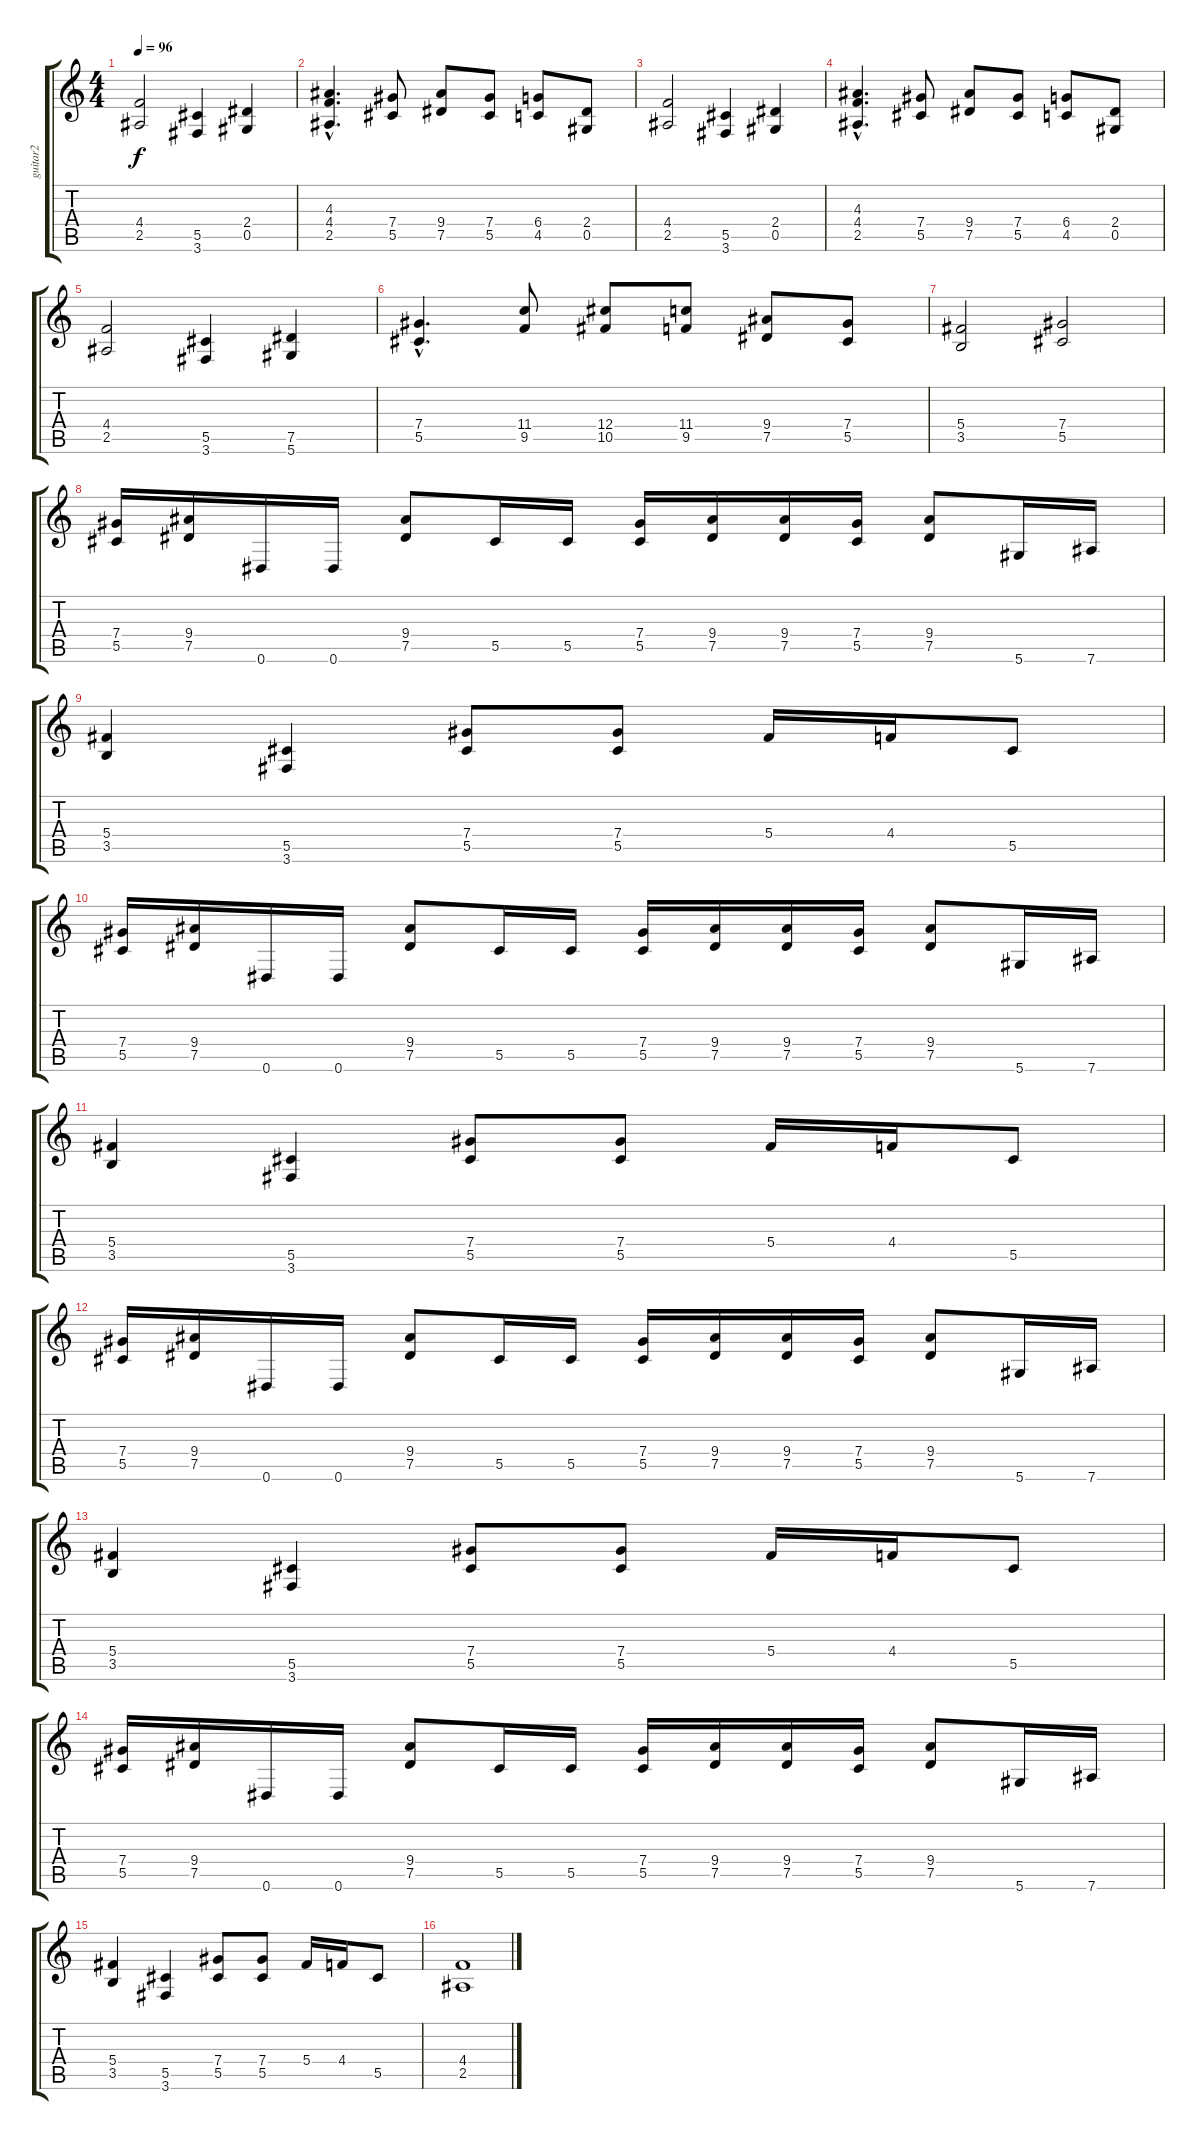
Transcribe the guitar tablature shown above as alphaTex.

\track ("guitar2" "guitar2") {instrument overdrivenguitar}
\staff {score tabs}
\tuning (Eb4 Bb3 Gb3 Db3 Ab2 Eb2) {hide}
\ts (4 4)
\tempo 96
\clef g2
\ks c
(4.4 2.5).2{dy f} (5.5 3.6).4 (2.4 0.5).4 |
(4.3{hac} 4.4{hac} 2.5{hac}).4{d} (7.4 5.5).8 (9.4 7.5).8 (7.4 5.5).8 (6.4 4.5).8 (2.4 0.5).8 |
(4.4 2.5).2 (5.5 3.6).4 (2.4 0.5).4 |
(4.3{hac} 4.4{hac} 2.5{hac}).4{d} (7.4 5.5).8 (9.4 7.5).8 (7.4 5.5).8 (6.4 4.5).8 (2.4 0.5).8 |
(4.4 2.5).2 (5.5 3.6).4 (7.5 5.6).4 |
(7.4{hac} 5.5{hac}).4{d} (11.4 9.5).8 (12.4 10.5).8 (11.4 9.5).8 (9.4 7.5).8 (7.4 5.5).8 |
(5.4 3.5).2 (7.4 5.5).2 |
(7.4 5.5).16 (9.4 7.5).16 0.6.16 0.6.16 (9.4 7.5).8 5.5.16 5.5.16 (7.4 5.5).16 (9.4 7.5).16 (9.4 7.5).16 (7.4 5.5).16 (9.4 7.5).8 5.6.16 7.6.16 |
(5.4 3.5).4 (5.5 3.6).4 (7.4 5.5).8 (7.4 5.5).8 5.4.16 4.4.16 5.5.8 |
(7.4 5.5).16 (9.4 7.5).16 0.6.16 0.6.16 (9.4 7.5).8 5.5.16 5.5.16 (7.4 5.5).16 (9.4 7.5).16 (9.4 7.5).16 (7.4 5.5).16 (9.4 7.5).8 5.6.16 7.6.16 |
(5.4 3.5).4 (5.5 3.6).4 (7.4 5.5).8 (7.4 5.5).8 5.4.16 4.4.16 5.5.8 |
(7.4 5.5).16 (9.4 7.5).16 0.6.16 0.6.16 (9.4 7.5).8 5.5.16 5.5.16 (7.4 5.5).16 (9.4 7.5).16 (9.4 7.5).16 (7.4 5.5).16 (9.4 7.5).8 5.6.16 7.6.16 |
(5.4 3.5).4 (5.5 3.6).4 (7.4 5.5).8 (7.4 5.5).8 5.4.16 4.4.16 5.5.8 |
(7.4 5.5).16 (9.4 7.5).16 0.6.16 0.6.16 (9.4 7.5).8 5.5.16 5.5.16 (7.4 5.5).16 (9.4 7.5).16 (9.4 7.5).16 (7.4 5.5).16 (9.4 7.5).8 5.6.16 7.6.16 |
(5.4 3.5).4 (5.5 3.6).4 (7.4 5.5).8 (7.4 5.5).8 5.4.16 4.4.16 5.5.8 |
(4.4 2.5).1
